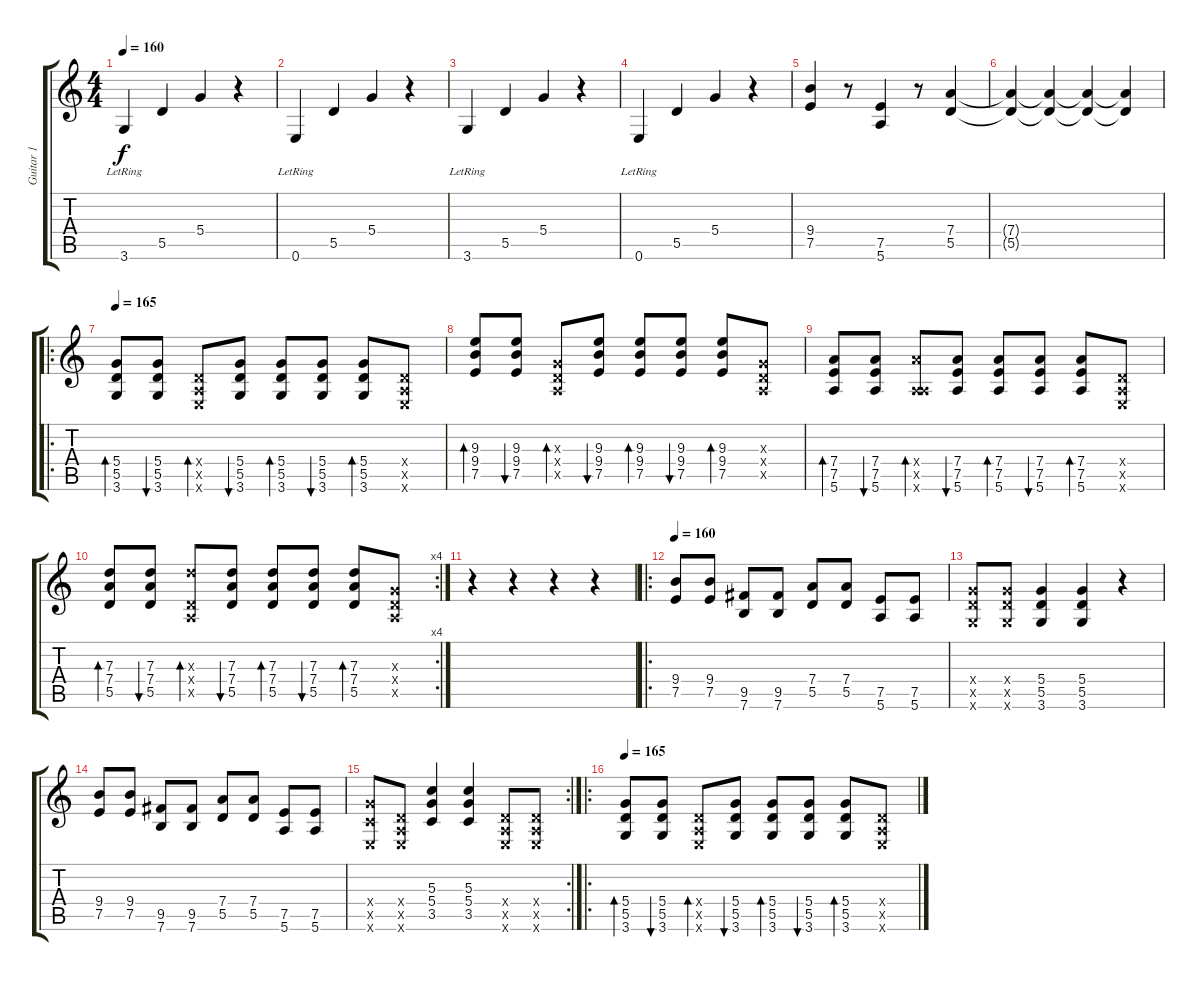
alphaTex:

\track ("Guitar 1" "Guitar 1") {instrument overdrivenguitar}
\staff {score tabs}
\tuning (E4 B3 G3 D3 A2 E2) {hide}
\ts (4 4)
\tempo 160
\clef g2
\ks c
3.6{lr}.4{dy f instrument overdrivenguitar} 5.5.4 5.4.4 r.4 |
0.6{lr}.4 5.5.4 5.4.4 r.4 |
3.6{lr}.4 5.5.4 5.4.4 r.4 |
0.6{lr}.4 5.5.4 5.4.4 r.4 |
(9.4 7.5).4 r.8 (7.5 5.6).4 r.8 (7.4 5.5).4 |
(7.4{t} 5.5{t}).4 (7.4{t} 5.5{t}).4 (7.4{t} 5.5{t}).4 (7.4{t} 5.5{t}).4 |
\ro
\tempo 165
(5.4 5.5 3.6).8{bd 60} (5.4 5.5 3.6).8{bu 60} (0.4{x} 0.5{x} 0.6{x}).8{bd 60} (5.4 5.5 3.6).8{bu 60} (5.4 5.5 3.6).8{bd 60} (5.4 5.5 3.6).8{bu 60} (5.4 5.5 3.6).8{bd 60} (0.4{x} 0.5{x} 0.6{x}).8 |
(9.3 9.4 7.5).8{bd 60} (9.3 9.4 7.5).8{bu 60} (0.3{x} 0.4{x} 0.5{x}).8{bd 60} (9.3 9.4 7.5).8{bu 60} (9.3 9.4 7.5).8{bd 60} (9.3 9.4 7.5).8{bu 60} (9.3 9.4 7.5).8{bd 60} (0.3{x} 0.4{x} 0.5{x}).8 |
(7.4 7.5 5.6).8{bd 60} (7.4 7.5 5.6).8{bu 60} (7.4{x} 0.5{x} 5.6{x}).8{bd 60} (7.4 7.5 5.6).8{bu 60} (7.4 7.5 5.6).8{bd 60} (7.4 7.5 5.6).8{bu 60} (7.4 7.5 5.6).8{bd 60} (0.4{x} 0.5{x} 0.6{x}).8 |
\rc 4
(7.3 7.4 5.5).8{bd 60} (7.3 7.4 5.5).8{bu 60} (7.3{x} 0.4{x} 0.5{x}).8{bd 60} (7.3 7.4 5.5).8{bu 60} (7.3 7.4 5.5).8{bd 60} (7.3 7.4 5.5).8{bu 60} (7.3 7.4 5.5).8{bd 60} (0.3{x} 0.4{x} 0.5{x}).8 |
r.4 r.4 r.4 r.4 |
\ro
\tempo 160
(9.4 7.5).8 (9.4 7.5).8 (9.5 7.6).8 (9.5 7.6).8 (7.4 5.5).8 (7.4 5.5).8 (7.5 5.6).8 (7.5 5.6).8 |
(5.4{x} 5.5{x} 3.6{x}).8 (5.4{x} 5.5{x} 3.6{x}).8 (5.4 5.5 3.6).4 (5.4 5.5 3.6).4 r.4 |
(9.4 7.5).8 (9.4 7.5).8 (9.5 7.6).8 (9.5 7.6).8 (7.4 5.5).8 (7.4 5.5).8 (7.5 5.6).8 (7.5 5.6).8 |
\rc 2
(5.4{x} 3.5{x} 0.6{x}).8 (0.4{x} 0.5{x} 0.6{x}).8 (5.3 5.4 3.5).4 (5.3 5.4 3.5).4 (0.4{x} 0.5{x} 0.6{x}).8 (0.4{x} 0.5{x} 0.6{x}).8 |
\ro
\tempo 165
(5.4 5.5 3.6).8{bd 60} (5.4 5.5 3.6).8{bu 60} (0.4{x} 0.5{x} 0.6{x}).8{bd 60} (5.4 5.5 3.6).8{bu 60} (5.4 5.5 3.6).8{bd 60} (5.4 5.5 3.6).8{bu 60} (5.4 5.5 3.6).8{bd 60} (0.4{x} 0.5{x} 0.6{x}).8
